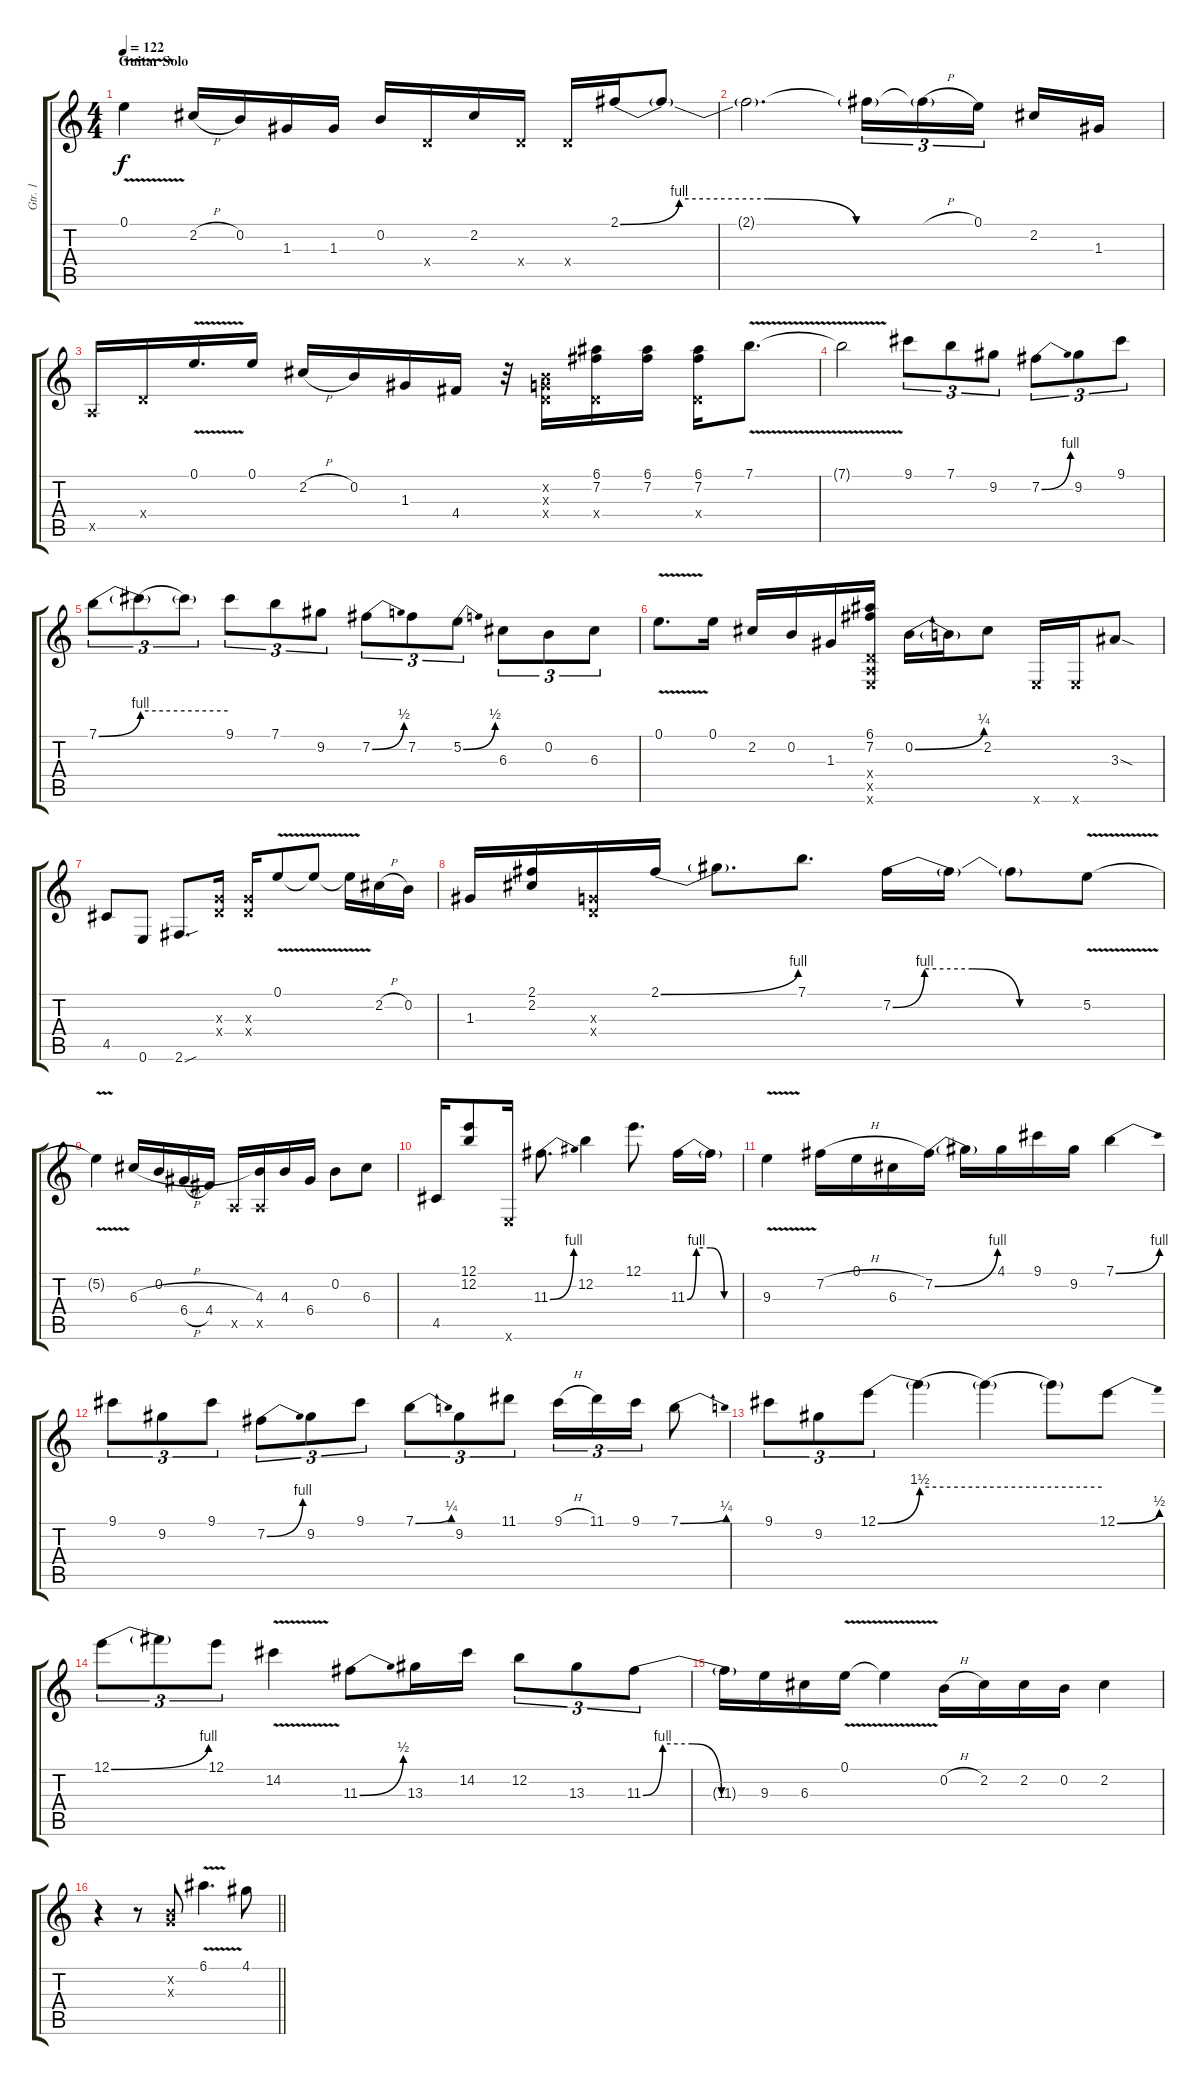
\track ("Gtr. 1" "Gtr. 1") {instrument distortionguitar}
\staff {score tabs}
\tuning (E4 B3 G3 D3 A2 E2) {hide}
\ts (4 4)
\section ("" "Guitar Solo ")
\tempo 122
\clef g2
\ks c
0.1{v t}.4{dy f} 2.2{h}.16 0.2.16 1.3.16 1.3.16 0.2.16 0.4{x}.16 2.2.16 0.4{x}.16 0.4{x}.16 2.1{be (custom 0 0 10 4 25 4 40 0 60 0)}.16 2.1{t}.8 |
2.1{t}.2{d} 2.1{t}.16{tu (3 2)} 2.1{h t}.16{tu (3 2)} 0.1.16{tu (3 2) beam splitsecondary} 2.2.16 1.3.16 |
0.5{x}.16 0.4{x}.16 0.1{v}.16{d} 0.1.16 2.2{h}.16 0.2.16 1.3.16 4.4.16 r.32 (0.2{x} 0.3{x} 0.4{x}).16 (6.1 7.2 0.4{x}).16 (6.1 7.2).16 (6.1 7.2 0.4{x}).16 7.1{v}.8{d} |
7.1{v t}.2 9.1.8{tu (3 2)} 7.1.8{tu (3 2)} 9.2.8{tu (3 2)} 7.2{be (bend 0 0 60 4)}.8{tu (3 2)} 9.2.8{tu (3 2)} 9.1.8{tu (3 2)} |
7.1{be (bend 0 0 60 4)}.8{tu (3 2)} 7.1{be (hold 0 4 60 4) t}.8{tu (3 2)} 7.1{t}.8{tu (3 2)} 9.1.8{tu (3 2)} 7.1.8{tu (3 2)} 9.2.8{tu (3 2)} 7.2{be (bend 0 0 60 2)}.8{tu (3 2)} 7.2.8{tu (3 2)} 5.2{be (bend 0 0 60 2)}.8{tu (3 2)} 6.3.8{tu (3 2)} 0.2.8{tu (3 2)} 6.3.8{tu (3 2)} |
0.1{v}.8{d} 0.1.16 2.2.16 0.2.16 1.3.16 (6.1 7.2 0.4{x} 0.5{x} 0.6{x}).16 0.2{be (bend 0 0 60 1)}.16 0.2{t}.16 2.2.8 0.6{x}.16 0.6{x}.16 3.3{sod}.8 |
4.5.8 0.6.8 2.6{sou}.8{d} (0.3{x} 0.4{x}).16 (0.3{x} 0.4{x}).16 0.1{v}.8 0.1{v t}.8 0.1{v t}.16 2.2{h}.16 0.2.16 |
1.3.16 (2.1 2.2).16 (0.3{x} 0.4{x}).16 2.1{be (bend 0 0 60 4)}.16 2.1{t}.8{d} 7.1.8{d} 7.2{be (custom 0 0 10 4 25 4 40 0 60 0)}.16 7.2{t}.16 7.2{t}.8 5.2{v}.8 |
5.2{v t}.4 6.3{h}.16 0.2.16 6.4{h}.16 4.4.16 0.5{x}.16 (4.3 0.5{x}).16 4.3.16 6.4.16 0.2.8 6.3.8 |
4.5.16 (12.1 12.2).8 0.6{x}.16 11.3{be (bend 0 0 60 4)}.8{d} 12.2.4 12.1.8{d} 11.3{be (custom 0 0 10 4 25 4 40 0 60 0)}.16 11.3{t}.16 |
9.3{v}.4 7.2{h}.16 0.1.16 6.3.16 7.2{be (bend 0 0 60 4)}.16 7.2{t}.16 4.1.16 9.1.16 9.2.16 7.1{be (bend 0 0 60 4)}.4 |
9.1.8{tu (3 2)} 9.2.8{tu (3 2)} 9.1.8{tu (3 2)} 7.2{be (bend 0 0 60 4)}.8{tu (3 2)} 9.2.8{tu (3 2)} 9.1.8{tu (3 2)} 7.1{be (bend 0 0 60 1)}.8{tu (3 2)} 9.2.8{tu (3 2)} 11.1.8{tu (3 2)} 9.1{h}.16{tu (3 2)} 11.1.16{tu (3 2)} 9.1.16{tu (3 2)} 7.1{be (bend 0 0 60 1)}.8 |
9.1.8{tu (3 2)} 9.2.8{tu (3 2)} 12.1{be (bend 0 0 60 6)}.8{tu (3 2)} 12.1{be (hold 0 6 60 6) t}.4 12.1{be (hold 0 6 60 6) t}.4 12.1{t}.8 12.1{be (bend 0 0 60 2)}.8 |
12.1{be (bend 0 0 60 4)}.8{tu (3 2)} 12.1{t}.8{tu (3 2)} 12.1.8{tu (3 2)} 14.2{v}.4 11.3{be (bend 0 0 60 2)}.8 13.3.16 14.2.16 12.2.8{tu (3 2)} 13.3.8{tu (3 2)} 11.3{be (custom 0 0 10 4 25 4 40 0 60 0)}.8{tu (3 2)} |
11.3{t}.16 9.3.16 6.3.16 0.1{v}.16 0.1{v t}.4 0.2{h}.16 2.2.16 2.2.16 0.2.16 2.2.4 |
\barLineRight lightlight
r.4 r.8 (0.2{x} 0.3{x}).8 6.1{v}.4{d} 4.1.8
